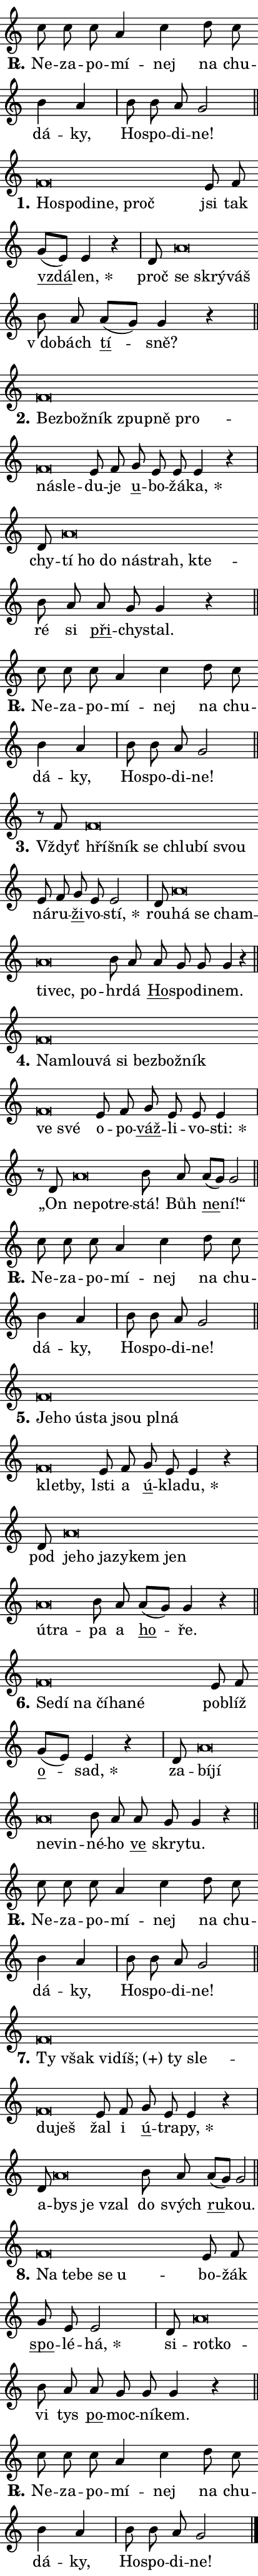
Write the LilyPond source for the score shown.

\version "2.22.1"
\header { tagline = "" }
\paper {
  indent = 0\cm
  top-margin = 0\cm
  right-margin = 0\cm
  bottom-margin = 0\cm
  left-margin = 0\cm
  paper-width = 7\cm
  page-breaking = #ly:one-page-breaking
  system-system-spacing.basic-distance = #11
  score-system-spacing.basic-distance = #11
  ragged-last = ##f
}


%% Author: Thomas Morley
%% https://lists.gnu.org/archive/html/lilypond-user/2020-05/msg00002.html
#(define (line-position grob)
"Returns position of @var[grob} in current system:
   @code{'start}, if at first time-step
   @code{'end}, if at last time-step
   @code{'middle} otherwise
"
  (let* ((col (ly:item-get-column grob))
         (ln (ly:grob-object col 'left-neighbor))
         (rn (ly:grob-object col 'right-neighbor))
         (col-to-check-left (if (ly:grob? ln) ln col))
         (col-to-check-right (if (ly:grob? rn) rn col))
         (break-dir-left
           (and
             (ly:grob-property col-to-check-left 'non-musical #f)
             (ly:item-break-dir col-to-check-left)))
         (break-dir-right
           (and
             (ly:grob-property col-to-check-right 'non-musical #f)
             (ly:item-break-dir col-to-check-right))))
        (cond ((eqv? 1 break-dir-left) 'start)
              ((eqv? -1 break-dir-right) 'end)
              (else 'middle))))

#(define (tranparent-at-line-position vctor)
  (lambda (grob)
  "Relying on @code{line-position} select the relevant enry from @var{vctor}.
Used to determine transparency,"
    (case (line-position grob)
      ((end) (not (vector-ref vctor 0)))
      ((middle) (not (vector-ref vctor 1)))
      ((start) (not (vector-ref vctor 2))))))

noteHeadBreakVisibility =
#(define-music-function (break-visibility)(vector?)
"Makes @code{NoteHead}s transparent relying on @var{break-visibility}"
#{
  \override NoteHead.transparent =
    #(tranparent-at-line-position break-visibility)
#})

#(define delete-ledgers-for-transparent-note-heads
  (lambda (grob)
    "Reads whether a @code{NoteHead} is transparent.
If so this @code{NoteHead} is removed from @code{'note-heads} from
@var{grob}, which is supposed to be @code{LedgerLineSpanner}.
As a result ledgers are not printed for this @code{NoteHead}"
    (let* ((nhds-array (ly:grob-object grob 'note-heads))
           (nhds-list
             (if (ly:grob-array? nhds-array)
                 (ly:grob-array->list nhds-array)
                 '()))
           ;; Relies on the transparent-property being done before
           ;; Staff.LedgerLineSpanner.after-line-breaking is executed.
           ;; This is fragile ...
           (to-keep
             (remove
               (lambda (nhd)
                 (ly:grob-property nhd 'transparent #f))
               nhds-list)))
      ;; TODO find a better method to iterate over grob-arrays, similiar
      ;; to filter/remove etc for lists
      ;; For now rebuilt from scratch
      (set! (ly:grob-object grob 'note-heads)  '())
      (for-each
        (lambda (nhd)
          (ly:pointer-group-interface::add-grob grob 'note-heads nhd))
        to-keep))))

hideNotes = {
  \noteHeadBreakVisibility #begin-of-line-visible
}
unHideNotes = {
  \noteHeadBreakVisibility #all-visible
}

% work-around for resetting accidentals
% https://lilypond.org/doc/v2.23/Documentation/notation/displaying-rhythms#unmetered-music
cadenzaMeasure = {
  \cadenzaOff
  \partial 1024 s1024
  \cadenzaOn
}

#(define-markup-command (accent layout props text) (markup?)
  "Underline accented syllable"
  (interpret-markup layout props
    #{\markup \override #'(offset . 4.3) \underline { #text }#}))

responsum = \markup \concat {
  "R" \hspace #-1.05 \path #0.1 #'((moveto 0 0.07) (lineto 0.9 0.8)) \hspace #0.05 "."
}

\layout {
    \context {
        \Staff
        \remove "Time_signature_engraver"
        \override LedgerLineSpanner.after-line-breaking = #delete-ledgers-for-transparent-note-heads
    }
    \context {
        \Voice {
            \override NoteHead.output-attributes = #'((class . "notehead"))
            \override Hairpin.height = #0.55
        }
    }
    \context {
        \Lyrics {
            \override StanzaNumber.output-attributes = #'((class . "stanzanumber"))
            \override LyricSpace.minimum-distance = #0.9
            \override LyricText.font-name = #"TeX Gyre Schola"
            \override LyricText.font-size = 1
            \override StanzaNumber.font-name = #"TeX Gyre Schola Bold"
            \override StanzaNumber.font-size = 1
        }
    }
}

% magnetic-lyrics.ily
%
%   written by
%     Jean Abou Samra <jean@abou-samra.fr>
%     Werner Lemberg <wl@gnu.org>
%
%   adapted by
%     Jiri Hon <jiri.hon@gmail.com>
%
% Version 2022-Apr-15

% https://www.mail-archive.com/lilypond-user@gnu.org/msg149350.html

#(define (Left_hyphen_pointer_engraver context)
   "Collect syllable-hyphen-syllable occurrences in lyrics and store
them in properties.  This engraver only looks to the left.  For
example, if the lyrics input is @code{foo -- bar}, it does the
following.

@itemize @bullet
@item
Set the @code{text} property of the @code{LyricHyphen} grob between
@q{foo} and @q{bar} to @code{foo}.

@item
Set the @code{left-hyphen} property of the @code{LyricText} grob with
text @q{foo} to the @code{LyricHyphen} grob between @q{foo} and
@q{bar}.
@end itemize

Use this auxiliary engraver in combination with the
@code{lyric-@/text::@/apply-@/magnetic-@/offset!} hook."
   (let ((hyphen #f)
         (text #f))
     (make-engraver
      (acknowledgers
       ((lyric-syllable-interface engraver grob source-engraver)
        (set! text grob)))
      (end-acknowledgers
       ((lyric-hyphen-interface engraver grob source-engraver)
        ;(when (not (grob::has-interface grob 'lyric-space-interface))
          (set! hyphen grob)));)
      ((stop-translation-timestep engraver)
       (when (and text hyphen)
         (ly:grob-set-object! text 'left-hyphen hyphen))
       (set! text #f)
       (set! hyphen #f)))))

#(define (lyric-text::apply-magnetic-offset! grob)
   "If the space between two syllables is less than the value in
property @code{LyricText@/.details@/.squash-threshold}, move the right
syllable to the left so that it gets concatenated with the left
syllable.

Use this function as a hook for
@code{LyricText@/.after-@/line-@/breaking} if the
@code{Left_@/hyphen_@/pointer_@/engraver} is active."
   (let ((hyphen (ly:grob-object grob 'left-hyphen #f)))
     (when hyphen
       (let ((left-text (ly:spanner-bound hyphen LEFT)))
         (when (grob::has-interface left-text 'lyric-syllable-interface)
           (let* ((common (ly:grob-common-refpoint grob left-text X))
                  (this-x-ext (ly:grob-extent grob common X))
                  (left-x-ext
                   (begin
                     ;; Trigger magnetism for left-text.
                     (ly:grob-property left-text 'after-line-breaking)
                     (ly:grob-extent left-text common X)))
                  ;; `delta` is the gap width between two syllables.
                  (delta (- (interval-start this-x-ext)
                            (interval-end left-x-ext)))
                  (details (ly:grob-property grob 'details))
                  (threshold (assoc-get 'squash-threshold details 0.2)))
             (when (< delta threshold)
               (let* (;; We have to manipulate the input text so that
                      ;; ligatures crossing syllable boundaries are not
                      ;; disabled.  For languages based on the Latin
                      ;; script this is essentially a beautification.
                      ;; However, for non-Western scripts it can be a
                      ;; necessity.
                      (lt (ly:grob-property left-text 'text))
                      (rt (ly:grob-property grob 'text))
                      (is-space (grob::has-interface hyphen 'lyric-space-interface))
                      (space (if is-space " " ""))
                      (space-markup (grob-interpret-markup grob " "))
                      (space-size (interval-length (ly:stencil-extent space-markup X)))
                      (extra-delta (if is-space space-size 0))
                      ;; Append new syllable.
                      (ltrt-space (if (and (string? lt) (string? rt))
                                (string-append lt space rt)
                                (make-concat-markup (list lt space rt))))
                      ;; Right-align `ltrt` to the right side.
                      (ltrt-space-markup (grob-interpret-markup
                               grob
                               (make-translate-markup
                                (cons (interval-length this-x-ext) 0)
                                (make-right-align-markup ltrt-space)))))
                 (begin
                   ;; Don't print `left-text`.
                   (ly:grob-set-property! left-text 'stencil #f)
                   ;; Set text and stencil (which holds all collected
                   ;; syllables so far) and shift it to the left.
                   (ly:grob-set-property! grob 'text ltrt-space)
                   (ly:grob-set-property! grob 'stencil ltrt-space-markup)
                   (ly:grob-translate-axis! grob (- (- delta extra-delta)) X))))))))))


#(define (lyric-hyphen::displace-bounds-first grob)
   ;; Make very sure this callback isn't triggered too early.
   (let ((left (ly:spanner-bound grob LEFT))
         (right (ly:spanner-bound grob RIGHT)))
     (ly:grob-property left 'after-line-breaking)
     (ly:grob-property right 'after-line-breaking)
     (ly:lyric-hyphen::print grob)))

squashThreshold = #0.4

\layout {
  \context {
    \Lyrics
    \consists #Left_hyphen_pointer_engraver
    \override LyricText.after-line-breaking =
      #lyric-text::apply-magnetic-offset!
    \override LyricHyphen.stencil = #lyric-hyphen::displace-bounds-first
    \override LyricText.details.squash-threshold = \squashThreshold
    \override LyricHyphen.minimum-distance = 0
    \override LyricHyphen.minimum-length = \squashThreshold
  }
}

squash = \override LyricText.details.squash-threshold = 9999
unSquash = \override LyricText.details.squash-threshold = \squashThreshold

left = \override LyricText.self-alignment-X = #LEFT
unLeft = \revert LyricText.self-alignment-X

starOffset = #(lambda (grob) 
                (let ((x_offset (ly:self-alignment-interface::aligned-on-x-parent grob)))
                  (if (= x_offset 0) 0 (+ x_offset 1.2))))

star = #(define-music-function (syllable)(string?)
"Append star separator at the end of a syllable"
#{
  \once \override LyricText.X-offset = #starOffset
  \lyricmode { \markup {
    #syllable
    \override #'((font-name . "TeX Gyre Schola Bold")) \hspace #0.2 \lower #0.65 \larger "*"
  } }
#})

starAccent = #(define-music-function (syllable)(string?)
"Append star separator at the end of a syllable and make accent"
#{
  \once \override LyricText.X-offset = #starOffset
  \lyricmode { \markup {
    \accent #syllable
    \override #'((font-name . "TeX Gyre Schola Bold")) \hspace #0.2 \lower #0.65 \larger "*"
  } }
#})

breath = #(define-music-function (syllable)(string?)
"Append breathing indicator at the end of a syllable"
#{
  \lyricmode { \markup { #syllable "+" } }
#})

optionalBreath = #(define-music-function (syllable)(string?)
"Append optional breathing indicator at the end of a syllable"
#{
  \lyricmode { \markup { #syllable "(+)" } }
#})


\score {
    <<
        \new Voice = "melody" { \cadenzaOn \key c \major \relative { c''8 c c a4 c \bar "" d8 c \bar "" b4 a \cadenzaMeasure \bar "|" b8 b a g2 \cadenzaMeasure \bar "||" \break }
\relative { f'\breve*1/16 \hideNotes \breve*1/16 \bar "" \breve*1/16 \bar "" \breve*1/16 \breve*1/16 \bar "" \unHideNotes e8 f \bar "" g[( e)] e4 r \cadenzaMeasure \bar "|" d8 a'\breve*1/16 \hideNotes \breve*1/16 \breve*1/16 \bar "" \unHideNotes b8 a \bar "" a[( g)] g4 r \cadenzaMeasure \bar "||" \break }
\relative { f'\breve*1/16 \hideNotes \breve*1/16 \bar "" \breve*1/16 \bar "" \breve*1/16 \bar "" \breve*1/16 \bar "" \breve*1/16 \bar "" \breve*1/16 \breve*1/16 \bar "" \unHideNotes e8 f \bar "" g e e e4 r \cadenzaMeasure \bar "|" d8 a'\breve*1/16 \hideNotes \breve*1/16 \bar "" \breve*1/16 \bar "" \breve*1/16 \bar "" \breve*1/16 \breve*1/16 \bar "" \unHideNotes b8 a \bar "" a g g4 r \cadenzaMeasure \bar "||" \break }
\relative { c''8 c c a4 c \bar "" d8 c \bar "" b4 a \cadenzaMeasure \bar "|" b8 b a g2 \cadenzaMeasure \bar "||" \break }
\relative { r8 f'8 f\breve*1/16 \hideNotes \breve*1/16 \bar "" \breve*1/16 \bar "" \breve*1/16 \bar "" \breve*1/16 \breve*1/16 \bar "" \unHideNotes e8 f \bar "" g e e2 \cadenzaMeasure \bar "|" d8 a'\breve*1/16 \hideNotes \breve*1/16 \bar "" \breve*1/16 \bar "" \breve*1/16 \bar "" \breve*1/16 \breve*1/16 \bar "" \unHideNotes b8 a \bar "" a g g g4 r \cadenzaMeasure \bar "||" \break }
\relative { f'\breve*1/16 \hideNotes \breve*1/16 \bar "" \breve*1/16 \bar "" \breve*1/16 \bar "" \breve*1/16 \bar "" \breve*1/16 \bar "" \breve*1/16 \bar "" \breve*1/16 \breve*1/16 \bar "" \unHideNotes e8 f \bar "" g e e e4 \cadenzaMeasure \bar "|" r8 d8 a'\breve*1/16 \hideNotes \breve*1/16 \breve*1/16 \bar "" \unHideNotes b8 a \bar "" a[( g)] g2 \cadenzaMeasure \bar "||" \break }
\relative { c''8 c c a4 c \bar "" d8 c \bar "" b4 a \cadenzaMeasure \bar "|" b8 b a g2 \cadenzaMeasure \bar "||" \break }
\relative { f'\breve*1/16 \hideNotes \breve*1/16 \bar "" \breve*1/16 \bar "" \breve*1/16 \bar "" \breve*1/16 \bar "" \breve*1/16 \bar "" \breve*1/16 \bar "" \breve*1/16 \breve*1/16 \bar "" \unHideNotes e8 f \bar "" g e e4 r \cadenzaMeasure \bar "|" d8 a'\breve*1/16 \hideNotes \breve*1/16 \bar "" \breve*1/16 \bar "" \breve*1/16 \bar "" \breve*1/16 \bar "" \breve*1/16 \bar "" \breve*1/16 \breve*1/16 \bar "" \unHideNotes b8 a \bar "" a[( g)] g4 r \cadenzaMeasure \bar "||" \break }
\relative { f'\breve*1/16 \hideNotes \breve*1/16 \bar "" \breve*1/16 \bar "" \breve*1/16 \bar "" \breve*1/16 \breve*1/16 \bar "" \unHideNotes e8 f \bar "" g[( e)] e4 r \cadenzaMeasure \bar "|" d8 a'\breve*1/16 \hideNotes \breve*1/16 \bar "" \breve*1/16 \breve*1/16 \bar "" \unHideNotes b8 a \bar "" a g g4 r \cadenzaMeasure \bar "||" \break }
\relative { c''8 c c a4 c \bar "" d8 c \bar "" b4 a \cadenzaMeasure \bar "|" b8 b a g2 \cadenzaMeasure \bar "||" \break }
\relative { f'\breve*1/16 \hideNotes \breve*1/16 \bar "" \breve*1/16 \bar "" \breve*1/16 \bar "" \breve*1/16 \bar "" \breve*1/16 \bar "" \breve*1/16 \breve*1/16 \bar "" \unHideNotes e8 f \bar "" g e e4 r \cadenzaMeasure \bar "|" d8 a'\breve*1/16 \hideNotes \breve*1/16 \breve*1/16 \bar "" \unHideNotes b8 a \bar "" a[( g)] g2 \cadenzaMeasure \bar "||" \break }
\relative { f'\breve*1/16 \hideNotes \breve*1/16 \bar "" \breve*1/16 \bar "" \breve*1/16 \breve*1/16 \bar "" \unHideNotes e8 f \bar "" g e e2 \cadenzaMeasure \bar "|" d8 a'\breve*1/16 \hideNotes \breve*1/16 \bar "" \unHideNotes b8 a \bar "" a g g g4 r \cadenzaMeasure \bar "||" \break }
\relative { c''8 c c a4 c \bar "" d8 c \bar "" b4 a \cadenzaMeasure \bar "|" b8 b a g2 \cadenzaMeasure \bar "||" \break } \bar "|." }
        \new Lyrics \lyricsto "melody" { \lyricmode { \set stanza = \responsum
Ne -- za -- po -- mí -- nej na chu -- dá -- ky, Ho -- spo -- di -- ne!
\set stanza = "1."
\left Ho -- \squash spo -- di -- ne, proč \unLeft \unSquash jsi tak \markup \accent vzdá -- \star len, proč \left se \squash skrý -- váš \unLeft \unSquash "v do" -- bách \markup \accent tí -- sně?
\set stanza = "2."
\left Bez -- \squash bož -- ník zpup -- ně pro -- ná -- sle -- \unLeft \unSquash du -- je \markup \accent u -- bo -- žá -- \star ka, chy -- \left tí \squash ho do ná -- strah, kte -- \unLeft \unSquash ré si \markup \accent při -- chy -- stal.
\set stanza = \responsum
Ne -- za -- po -- mí -- nej na chu -- dá -- ky, Ho -- spo -- di -- ne!
\set stanza = "3."
Vždyť \left hří -- \squash šník se chlu -- bí svou \unLeft \unSquash ná -- ru -- \markup \accent ži -- vo -- \star stí, rou -- \left há \squash se cham -- ti -- vec, po -- \unLeft \unSquash hr -- dá \markup \accent Ho -- spo -- di -- nem.
\set stanza = "4."
\left Na -- \squash mlou -- vá si bez -- bož -- ník ve své \unLeft \unSquash o -- po -- \markup \accent váž -- li -- vo -- \star sti: „On \left ne -- \squash po -- tre -- \unLeft \unSquash stá! Bůh \markup \accent ne -- ní!“
\set stanza = \responsum
Ne -- za -- po -- mí -- nej na chu -- dá -- ky, Ho -- spo -- di -- ne!
\set stanza = "5."
\left Je -- \squash ho ú -- sta jsou pl -- ná klet -- by, \unLeft \unSquash lsti a \markup \accent ú -- kla -- \star du, pod \left je -- \squash ho ja -- zy -- kem jen ú -- tra -- \unLeft \unSquash pa a \markup \accent ho -- ře.
\set stanza = "6."
\left Se -- \squash dí na čí -- ha -- né \unLeft \unSquash pob -- líž \markup \accent o -- \star sad, za -- \left bí -- \squash jí ne -- vin -- \unLeft \unSquash né -- ho \markup \accent ve skry -- tu.
\set stanza = \responsum
Ne -- za -- po -- mí -- nej na chu -- dá -- ky, Ho -- spo -- di -- ne!
\set stanza = "7."
\left Ty \squash však vi -- \optionalBreath díš; ty sle -- du -- ješ \unLeft \unSquash žal i \markup \accent ú -- tra -- \star py, a -- \left bys \squash je vzal \unLeft \unSquash do svých \markup \accent ru -- kou.
\set stanza = "8."
\left Na \squash te -- be se u -- \unLeft \unSquash bo -- žák \markup \accent spo -- lé -- \star há, si -- \left rot -- \squash ko -- \unLeft \unSquash vi tys \markup \accent po -- moc -- ní -- kem.
\set stanza = \responsum
Ne -- za -- po -- mí -- nej na chu -- dá -- ky, Ho -- spo -- di -- ne! } }
    >>
    \layout {}
}
